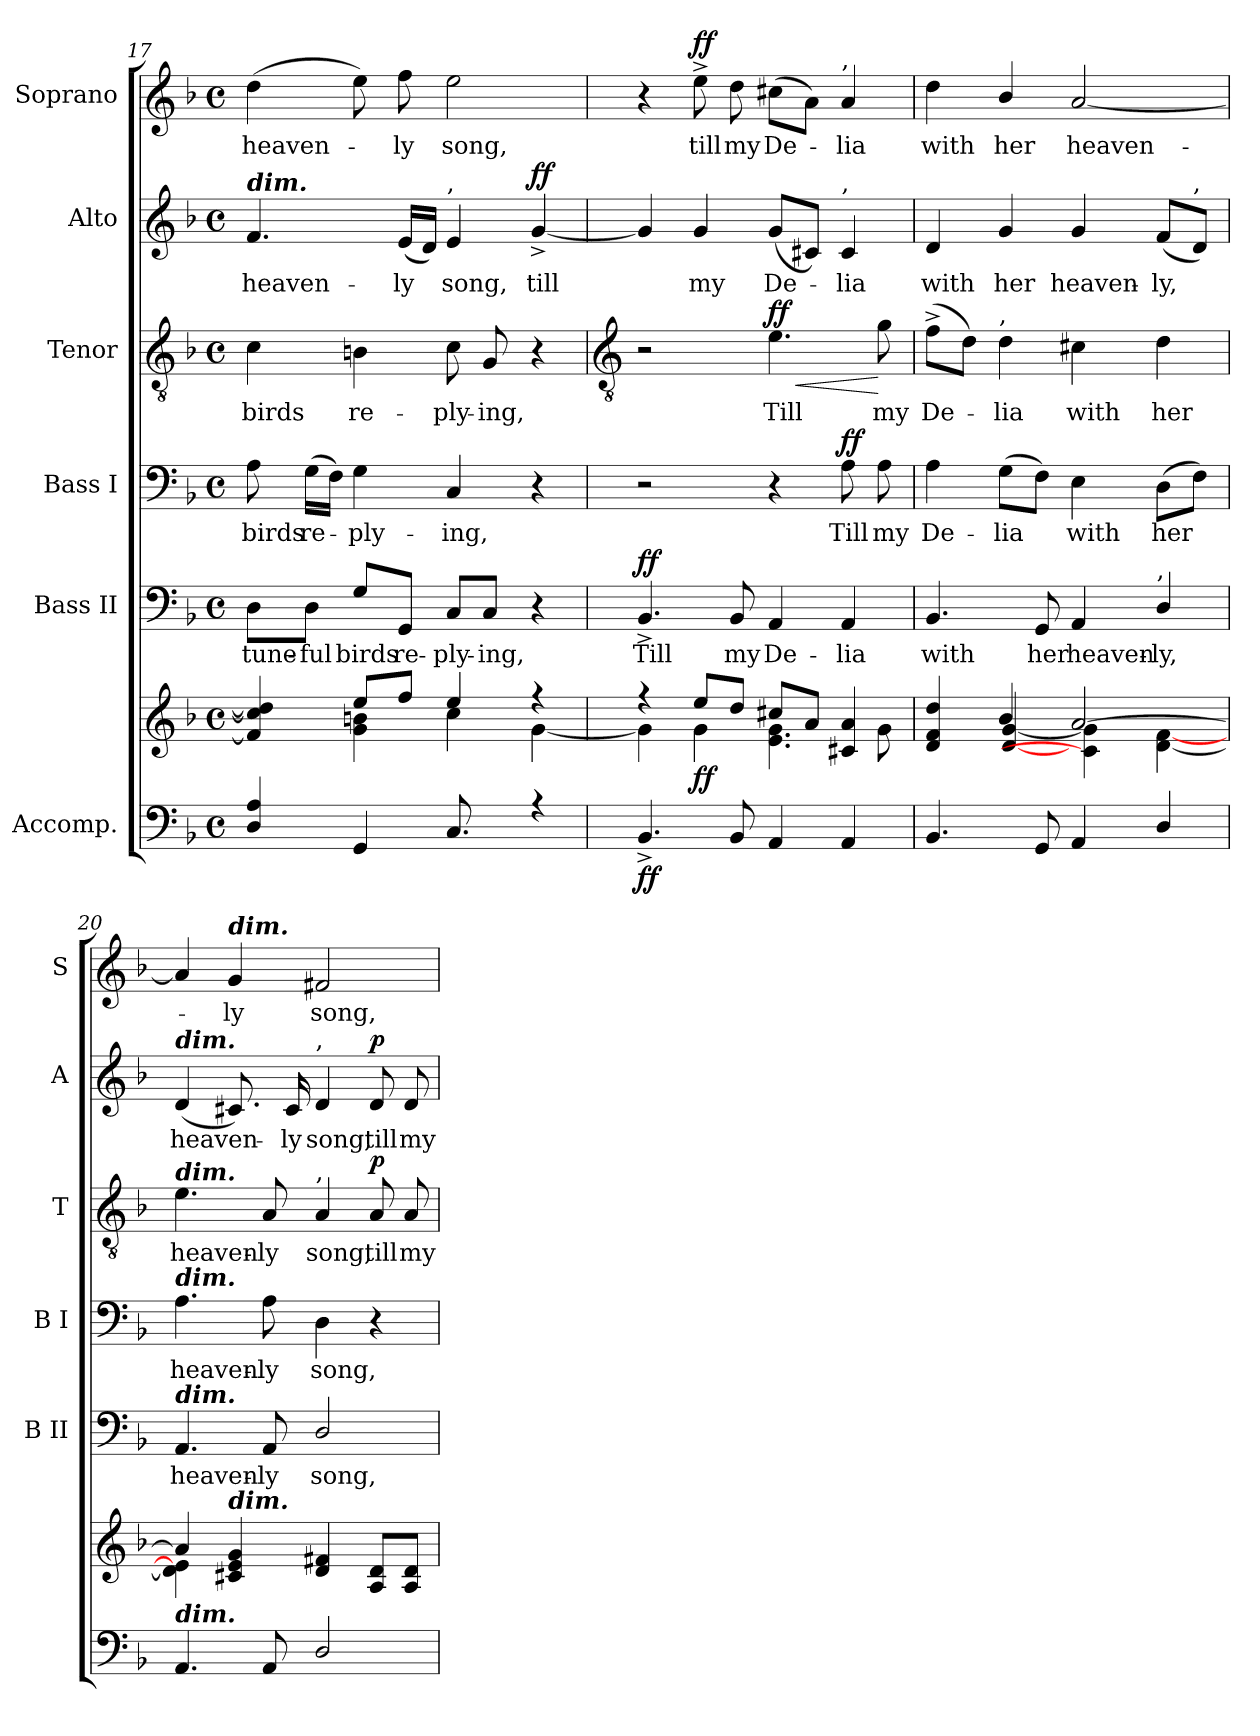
**kern	**kern	**dynam	**kern	**text	**dynam	**kern	**text	**dynam	**kern	**text	**dynam	**kern	**text	**dynam	**kern	**text	**dynam
*part6	*part6	*part6	*part5	*part5	*part5	*part4	*part4	*part4	*part3	*part3	*part3	*part2	*part2	*part2	*part1	*part1	*part1
*staff7	*staff6	*staff6/7	*staff5	*staff5	*staff5	*staff4	*staff4	*staff4	*staff3	*staff3	*staff3	*staff2	*staff2	*staff2	*staff1	*staff1	*staff1
*I"Accomp.	*	*	*I"Bass II	*	*	*I"Bass I	*	*	*I"Tenor	*	*	*I"Alto	*	*	*I"Soprano	*	*
*	*	*	*I'B II	*	*	*I'B I	*	*	*I'T	*	*	*I'A	*	*	*I'S	*	*
*clefF4	*clefG2	*	*clefF4	*	*	*clefF4	*	*	*clefGv2	*	*	*clefG2	*	*	*clefG2	*	*
*k[b-]	*k[b-]	*	*k[b-]	*	*	*k[b-]	*	*	*k[b-]	*	*	*k[b-]	*	*	*k[b-]	*	*
*F:	*F:	*	*F:	*	*	*F:	*	*	*F:	*	*	*F:	*	*	*F:	*	*
*M4/4	*M4/4	*	*M4/4	*	*	*M4/4	*	*	*M4/4	*	*	*M4/4	*	*	*M4/4	*	*
*met(c)	*met(c)	*	*met(c)	*	*	*met(c)	*	*	*met(c)	*	*	*met(c)	*	*	*met(c)	*	*
=17	=17	=17	=17	=17	=17	=17	=17	=17	=17	=17	=17	=17	=17	=17	=17	=17	=17
*^	*^	*	*	*	*	*	*	*	*	*	*	*	*	*	*	*	*
!	!	!	!	!	!	!	!	!	!	!	!	!	!	!LO:TX:a:Bi:t=dim.	!	!	!	!	!
!	!	!	!	!	!	!LO:LY:b	!	!	!LO:LY:b	!	!	!LO:LY:b	!	!	!LO:LY:b	!	!	!LO:LY:b	!
4D/ 4A/	1ryy	4f/] 4cc/] 4dd/]	4ryy	.	8D\L	tune-	.	8A	birds	.	4c	birds	.	4.f	heaven-	.	(>4dd	heaven-	.
!	!	!	!	!	!	!LO:LY:b	!	!	!LO:LY:b	!	!	!	!	!	!	!	!	!	!
.	.	.	.	.	8D\J	-ful	.	(>16GLL	re-	.	.	.	.	.	.	.	.	.	.
.	.	.	.	.	.	.	.	16FJJ)	.	.	.	.	.	.	.	.	.	.	.
!	!	!	!	!	!	!LO:LY:b	!	!	!LO:LY:b	!	!	!LO:LY:b	!	!	!	!	!	!	!
4GG/	.	8ee/L	4g\ 4bn\	.	8G/L	birds	.	4G	ply-	.	4Bn	re-	.	.	.	.	8ee)	.	.
!	!	!	!	!	!	!LO:LY:b	!	!	!	!	!	!	!	!	!LO:LY:b	!	!	!LO:LY:b	!
.	.	8ff/J	.	.	8GG/J	re-	.	.	.	.	.	.	.	(<16eLL	-ly	.	8ff	ly	.
.	.	.	.	.	.	.	.	.	.	.	.	.	.	16dJJ)	.	.	.	.	.
!	!	!	!	!	!	!	!	!	!	!	!	!	!	!LO:TX:a:t=,	!	!	!	!	!
!	!	!	!	!	!	!LO:LY:b	!	!	!LO:LY:b	!	!	!LO:LY:b	!	!	!LO:LY:b	!	!	!LO:LY:b	!
8.C/	.	4ee/	4cc\	.	8C/L	-ply-	.	4C	-ing,	.	8c	-ply-	.	4e	song,	.	2ee	song,	.
!	!	!	!	!	!	!LO:LY:b	!	!	!	!	!	!LO:LY:b	!	!	!	!	!	!	!
.	.	.	.	.	8C/J	-ing,	.	.	.	.	8G	-ing,	.	.	.	.	.	.	.
16ryy	.	.	.	.	.	.	.	.	.	.	.	.	.	.	.	.	.	.	.
!	!	!	!	!	!	!	!	!	!	!	!	!	!	!	!LO:LY:b	!LO:DY:b	!	!	!
4r	.	4r	[4g\	.	4r	.	.	4r	.	.	4r	.	.	[4g^	till	ff	.	.	.
*v	*v	*	*	*	*	*	*	*	*	*	*	*	*	*	*	*	*	*	*
!!LO:LB:g=z
=18	=18	=18	=18	=18	=18	=18	=18	=18	=18	=18	=18	=18	=18	=18	=18	=18	=18	=18
*	*	*	*	*	*	*	*	*	*	*clefGv2	*	*	*	*	*	*	*	*
!	!	!	!LO:DY:b=2	!	!LO:LY:b	!LO:DY:b	!	!	!	!	!	!	!	!	!	!	!	!
4.BB-^	4r	4g\]	ff	4.BB-^	Till	ff	2r	.	.	2r	.	.	4g]	.	.	4r	.	.
!	!	!	!LO:DY:b	!	!	!	!	!	!	!	!	!	!	!LO:LY:b	!	!	!LO:LY:b	!LO:DY:b
.	8ee/L	4g\	ff	.	.	.	.	.	.	.	.	.	4g	my	.	8ee^	till	ff
!	!	!	!	!	!LO:LY:b	!	!	!	!	!	!	!	!	!	!	!	!LO:LY:b	!
8BB-	8dd/J	.	.	8BB-	my	.	.	.	.	.	.	.	.	.	.	8dd	my	.
!	!	!	!	!	!LO:LY:b	!	!	!	!	!	!LO:LY:b	!LO:HP:b	!	!LO:LY:b	!	!	!LO:LY:b	!
!	!	!	!	!	!	!	!	!	!	!	!	!LO:DY:n=1:b	!	!	!	!	!	!
4AA	8cc#X/L	4.e\ 4.g\	.	4AA	De-	.	4r	.	.	4.e	Till	< ff	(<8gL	De-	.	(>8cc#XL	De-	.
.	8a/J	.	.	.	.	.	.	.	.	.	.	.	8c#XJ)	.	.	8aJ)	.	.
!	!	!	!	!	!	!	!	!	!	!	!	!	!	!	!	!LO:TX:a:t=,	!	!
!	!	!	!	!	!	!	!	!	!	!	!	!	!LO:TX:a:t=,	!	!	!	!	!
!	!	!	!	!	!LO:LY:b	!	!	!LO:LY:b	!LO:DY:b	!	!	!	!	!LO:LY:b	!	!	!LO:LY:b	!
4AA	4c#X/ 4a/	.	.	4AA	-lia	.	8A	Till	ff	.	.	.	4c#	lia	.	4a	lia	.
!	!	!	!	!	!	!	!	!LO:LY:b	!	!	!LO:LY:b	!	!	!	!	!	!	!
.	.	8g\	.	.	.	.	8A	my	.	8g	my	[	.	.	.	.	.	.
=19	=19	=19	=19	=19	=19	=19	=19	=19	=19	=19	=19	=19	=19	=19	=19	=19	=19	=19
!	!	!	!	!	!LO:LY:b	!	!	!LO:LY:b	!	!	!LO:LY:b	!	!	!LO:LY:b	!	!	!LO:LY:b	!
4.BB-	4d/ 4f/ 4dd/	4ryy	.	4.BB-	with	.	4A	De-	.	(>8f^L	De-	.	4d	with	.	4dd	with	.
.	.	.	.	.	.	.	.	.	.	8dJ)	.	.	.	.	.	.	.	.
!	!	!	!	!	!	!	!	!	!	!LO:TX:a:t=,	!	!	!	!	!	!	!	!
!	!	!	!	!	!	!	!	!LO:LY:b	!	!	!LO:LY:b	!	!	!LO:LY:b	!	!	!LO:LY:b	!
.	4b-/	[4d/ [4g/	.	.	.	.	(>8GL	-lia	.	4d	lia	.	4g	her	.	4b-/	her	.
!	!	!	!	!	!LO:LY:b	!	!	!	!	!	!	!	!	!	!	!	!	!
8GG	.	.	.	8GG	her	.	8FJ)	.	.	.	.	.	.	.	.	.	.	.
!	!	!	!	!	!LO:LY:b	!	!	!LO:LY:b	!	!	!LO:LY:b	!	!	!LO:LY:b	!	!	!LO:LY:b	!
4AA	[2a/	4c#\] 4g\]	.	4AA	heaven-	.	4E	with	.	4c#X	with	.	4g	heaven-	.	[2a	heaven-	.
!	!	!	!	!LO:TX:a:t=,	!	!	!	!	!	!	!	!	!	!	!	!	!	!
!	!	!	!	!	!LO:LY:b	!	!	!LO:LY:b	!	!	!LO:LY:b	!	!	!LO:LY:b	!	!	!	!
4D/	.	[4d\ [4f\	.	4D/	-ly,	.	(>8DL	her	.	4d	her	.	(<8fL	-ly,	.	.	.	.
!	!	!	!	!	!	!	!	!	!	!	!	!	!LO:TX:a:t=,	!	!	!	!	!
.	.	.	.	.	.	.	8FJ)	.	.	.	.	.	8dJ)	.	.	.	.	.
=20	=20	=20	=20	=20	=20	=20	=20	=20	=20	=20	=20	=20	=20	=20	=20	=20	=20	=20
!	!	!	!	!	!	!	!	!	!	!	!	!	!LO:TX:a:Bi:t=dim.	!	!	!	!	!
!	!	!	!	!	!	!	!	!	!	!LO:TX:a:Bi:t=dim.	!	!	!	!	!	!	!	!
!	!	!	!	!	!	!	!LO:TX:a:Bi:t=dim.	!	!	!	!	!	!	!	!	!	!	!
!	!	!	!	!LO:TX:a:Bi:t=dim.	!	!	!	!	!	!	!	!	!	!	!	!	!	!
!LO:TX:a:Bi:t=dim.	!	!	!	!	!	!	!	!	!	!	!	!	!	!	!	!	!	!
!	!	!	!	!	!LO:LY:b	!	!	!LO:LY:b	!	!	!LO:LY:b	!	!	!LO:LY:b	!	!	!	!
4.AA	4a/]	4d\] 4e\]	.	4.AA	heaven-	.	4.A	heaven-	.	4.e	heaven-	.	(<4d	heaven-	.	4a]	.	.
!	!	!	!	!	!	!	!	!	!	!	!	!	!	!	!	!LO:TX:a:Bi:t=dim.	!	!
!	!LO:TX:a:Bi:t=dim.	!	!	!	!	!	!	!	!	!	!	!	!	!	!	!	!	!
!	!	!	!	!	!	!	!	!	!	!	!	!	!	!	!	!	!LO:LY:b	!
.	4c#X/ 4e/ 4g/	2.ryy	.	.	.	.	.	.	.	.	.	.	8.c#X)	.	.	4g	ly	.
!	!	!	!	!	!LO:LY:b	!	!	!LO:LY:b	!	!	!LO:LY:b	!	!	!	!	!	!	!
8AA	.	.	.	8AA	-ly	.	8A	-ly	.	8A	-ly	.	.	.	.	.	.	.
!	!	!	!	!	!	!	!	!	!	!	!	!	!	!LO:LY:b	!	!	!	!
.	.	.	.	.	.	.	.	.	.	.	.	.	16c#	ly	.	.	.	.
!	!	!	!	!	!	!	!	!	!	!	!	!	!LO:TX:a:t=,	!	!	!	!	!
!	!	!	!	!	!	!	!	!	!	!LO:TX:a:t=,	!	!	!	!	!	!	!	!
!	!	!	!	!	!LO:LY:b	!	!	!LO:LY:b	!	!	!LO:LY:b	!	!	!LO:LY:b	!	!	!LO:LY:b	!
2D/	4d/ 4f#X/	.	.	2D/	song,	.	4D	song,	.	4A	song,	.	4d	song,	.	2f#X	song,	.
!	!	!	!	!	!	!	!	!	!	!	!LO:LY:b	!LO:DY:b	!	!LO:LY:b	!LO:DY:b	!	!	!
.	8A/ 8d/L	.	.	.	.	.	4r	.	.	8A	till	p	8d	till	p	.	.	.
!	!	!	!	!	!	!	!	!	!	!	!LO:LY:b	!	!	!LO:LY:b	!	!	!	!
.	8A/ 8d/J	.	.	.	.	.	.	.	.	8A	my	.	8d	my	.	.	.	.
*	*v	*v	*	*	*	*	*	*	*	*	*	*	*	*	*	*	*	*
=	=	=	=	=	=	=	=	=	=	=	=	=	=	=	=	=	=
*-	*-	*-	*-	*-	*-	*-	*-	*-	*-	*-	*-	*-	*-	*-	*-	*-	*-
